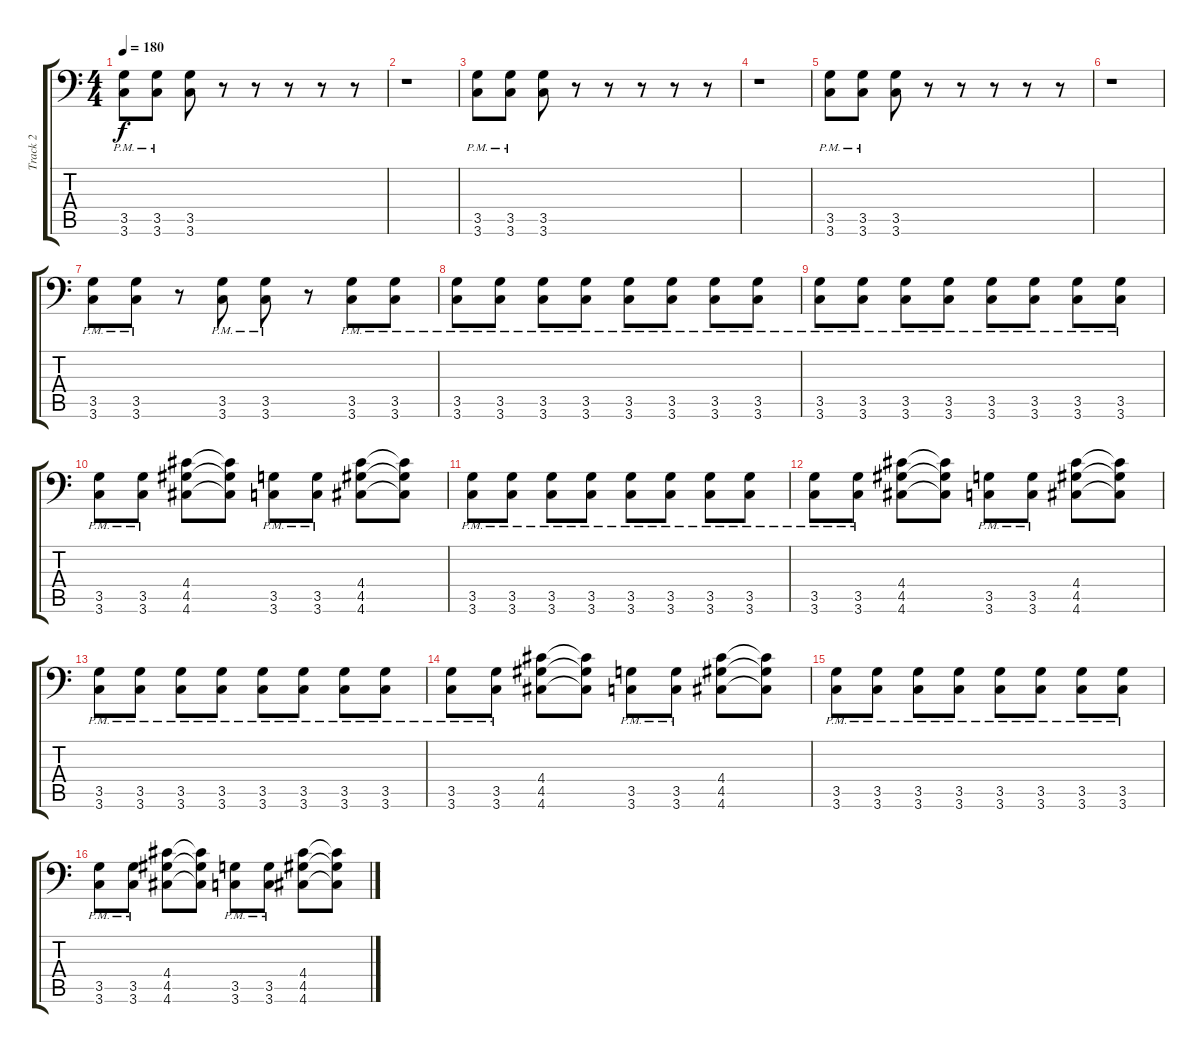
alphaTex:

\track ("Track 2" "Track 2") {instrument distortionguitar}
\staff {score tabs}
\tuning (B3 G3 D3 A2 E2 A1) {hide}
\ts (4 4)
\tempo 180
\clef f4
\ks c
(3.5{pm} 3.6{pm}).8{dy f} (3.5{pm} 3.6{pm}).8 (3.5 3.6).8 r.8 r.8 r.8 r.8 r.8 |
r.1 |
(3.5{pm} 3.6{pm}).8 (3.5{pm} 3.6{pm}).8 (3.5 3.6).8 r.8 r.8 r.8 r.8 r.8 |
r.1 |
(3.5{pm} 3.6{pm}).8 (3.5{pm} 3.6{pm}).8 (3.5 3.6).8 r.8 r.8 r.8 r.8 r.8 |
r.1 |
(3.5{pm} 3.6{pm}).8 (3.5{pm} 3.6{pm}).8 r.8 (3.5{pm} 3.6{pm}).8 (3.5{pm} 3.6{pm}).8 r.8 (3.5{pm} 3.6{pm}).8 (3.5{pm} 3.6{pm}).8 |
(3.5{pm} 3.6{pm}).8 (3.5{pm} 3.6{pm}).8 (3.5{pm} 3.6{pm}).8 (3.5{pm} 3.6{pm}).8 (3.5{pm} 3.6{pm}).8 (3.5{pm} 3.6{pm}).8 (3.5{pm} 3.6{pm}).8 (3.5{pm} 3.6{pm}).8 |
(3.5{pm} 3.6{pm}).8 (3.5{pm} 3.6{pm}).8 (3.5{pm} 3.6{pm}).8 (3.5{pm} 3.6{pm}).8 (3.5{pm} 3.6{pm}).8 (3.5{pm} 3.6{pm}).8 (3.5{pm} 3.6{pm}).8 (3.5{pm} 3.6{pm}).8 |
(3.5{pm} 3.6{pm}).8 (3.5{pm} 3.6{pm}).8 (4.4 4.5 4.6).8 (4.4{t} 4.5{t} 4.6{t}).8 (3.5{pm} 3.6{pm}).8 (3.5{pm} 3.6{pm}).8 (4.4 4.5 4.6).8 (4.4{t} 4.5{t} 4.6{t}).8 |
(3.5{pm} 3.6{pm}).8 (3.5{pm} 3.6{pm}).8 (3.5{pm} 3.6{pm}).8 (3.5{pm} 3.6{pm}).8 (3.5{pm} 3.6{pm}).8 (3.5{pm} 3.6{pm}).8 (3.5{pm} 3.6{pm}).8 (3.5{pm} 3.6{pm}).8 |
(3.5{pm} 3.6{pm}).8 (3.5{pm} 3.6{pm}).8 (4.4 4.5 4.6).8 (4.4{t} 4.5{t} 4.6{t}).8 (3.5{pm} 3.6{pm}).8 (3.5{pm} 3.6{pm}).8 (4.4 4.5 4.6).8 (4.4{t} 4.5{t} 4.6{t}).8 |
(3.5{pm} 3.6{pm}).8 (3.5{pm} 3.6{pm}).8 (3.5{pm} 3.6{pm}).8 (3.5{pm} 3.6{pm}).8 (3.5{pm} 3.6{pm}).8 (3.5{pm} 3.6{pm}).8 (3.5{pm} 3.6{pm}).8 (3.5{pm} 3.6{pm}).8 |
(3.5{pm} 3.6{pm}).8 (3.5{pm} 3.6{pm}).8 (4.4 4.5 4.6).8 (4.4{t} 4.5{t} 4.6{t}).8 (3.5{pm} 3.6{pm}).8 (3.5{pm} 3.6{pm}).8 (4.4 4.5 4.6).8 (4.4{t} 4.5{t} 4.6{t}).8 |
(3.5{pm} 3.6{pm}).8 (3.5{pm} 3.6{pm}).8 (3.5{pm} 3.6{pm}).8 (3.5{pm} 3.6{pm}).8 (3.5{pm} 3.6{pm}).8 (3.5{pm} 3.6{pm}).8 (3.5{pm} 3.6{pm}).8 (3.5{pm} 3.6{pm}).8 |
(3.5{pm} 3.6{pm}).8 (3.5{pm} 3.6{pm}).8 (4.4 4.5 4.6).8 (4.4{t} 4.5{t} 4.6{t}).8 (3.5{pm} 3.6{pm}).8 (3.5{pm} 3.6{pm}).8 (4.4 4.5 4.6).8 (4.4{t} 4.5{t} 4.6{t}).8
